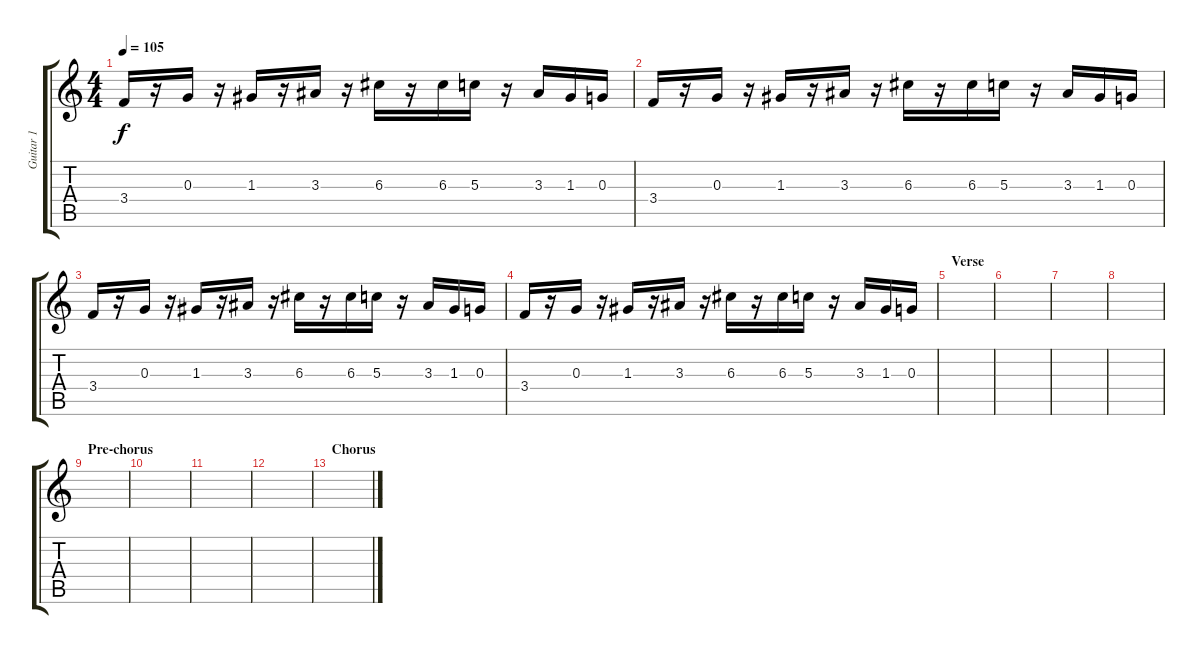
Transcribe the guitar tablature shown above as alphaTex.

\track ("Guitar 1" "Guitar 1") {instrument electricguitarmuted}
\staff {score tabs}
\tuning (E4 B3 G3 D3 A2 E2) {hide}
\ts (4 4)
\tempo 105
\clef g2
\ks c
3.4.16{dy f} r.16 0.3.16 r.16 1.3.16 r.16 3.3.16 r.16 6.3.16 r.16 6.3.16 5.3.16 r.16 3.3.16 1.3.16 0.3.16 |
3.4.16 r.16 0.3.16 r.16 1.3.16 r.16 3.3.16 r.16 6.3.16 r.16 6.3.16 5.3.16 r.16 3.3.16 1.3.16 0.3.16 |
3.4.16 r.16 0.3.16 r.16 1.3.16 r.16 3.3.16 r.16 6.3.16 r.16 6.3.16 5.3.16 r.16 3.3.16 1.3.16 0.3.16 |
3.4.16 r.16 0.3.16 r.16 1.3.16 r.16 3.3.16 r.16 6.3.16 r.16 6.3.16 5.3.16 r.16 3.3.16 1.3.16 0.3.16 |
\section ("" "Verse")
|
|
|
|
\section ("" "Pre-chorus")
|
|
|
|
\section ("" "Chorus")
